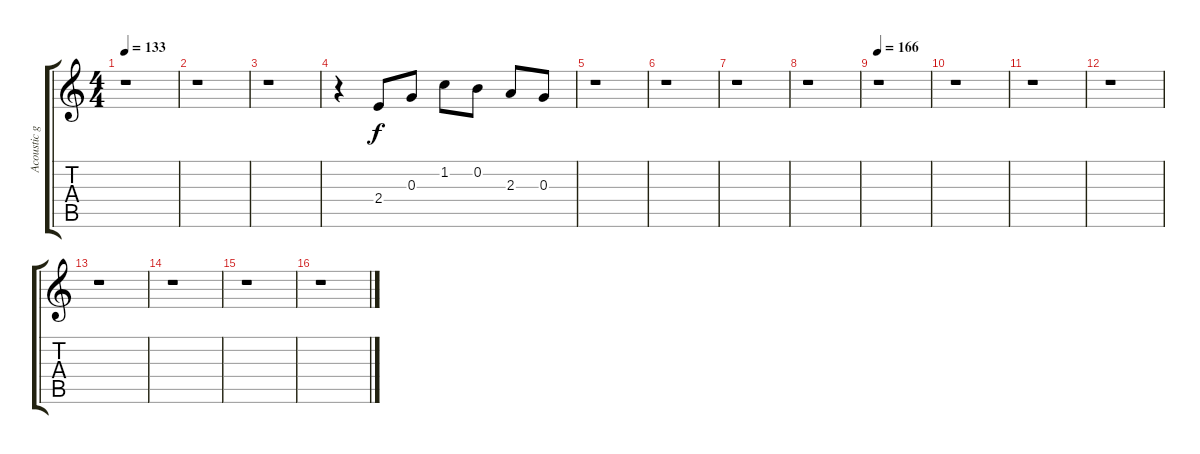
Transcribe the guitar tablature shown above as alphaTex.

\track ("Acoustic guitar" "Acoustic g") {instrument acousticguitarsteel}
\staff {score tabs}
\tuning (E4 B3 G3 D3 A2 E2) {hide}
\ts (4 4)
\tempo 133
\clef g2
\ks c
r.1{dy f} |
r.1 |
r.1 |
r.4 2.4.8 0.3.8 1.2.8 0.2.8 2.3.8 0.3.8 |
r.1 |
r.1 |
r.1 |
r.1 |
\tempo 166
r.1 |
r.1 |
r.1 |
r.1 |
r.1 |
r.1 |
r.1 |
r.1
